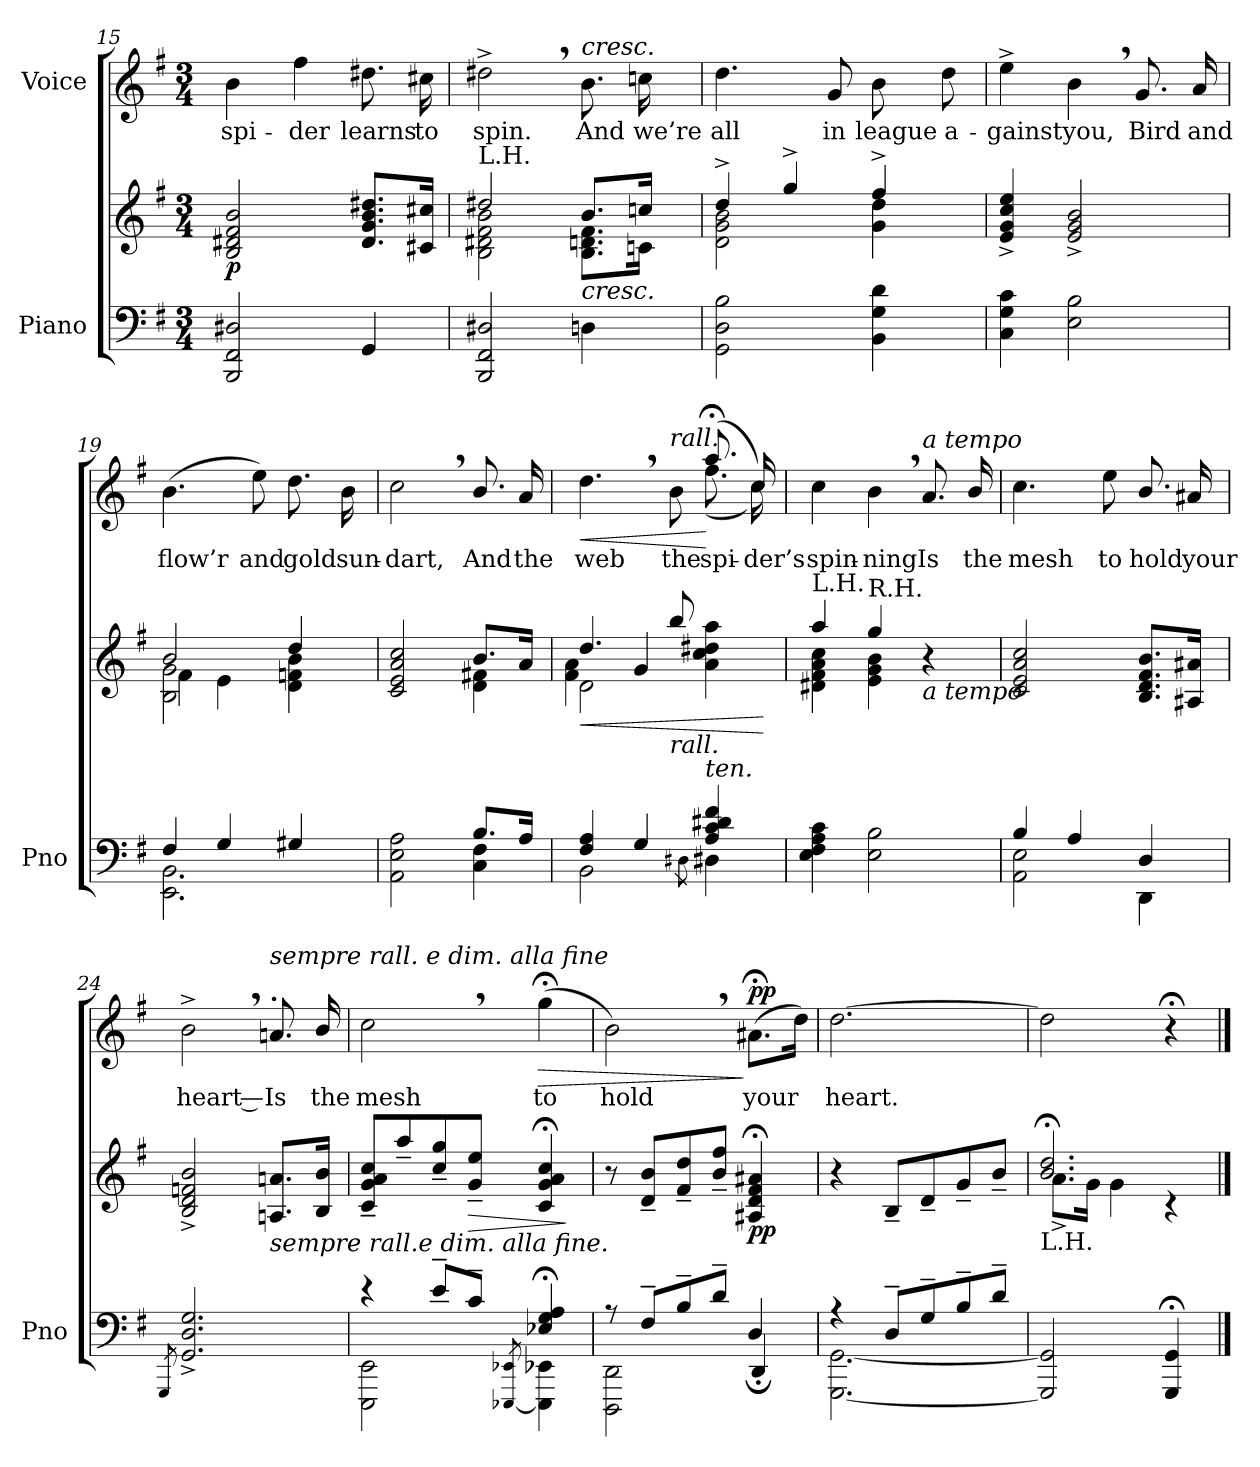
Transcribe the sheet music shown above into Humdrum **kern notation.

**kern	**kern	**dynam	**kern	**text	**dynam
*part2	*part2	*part2	*part1	*part1	*part1
*staff3	*staff2	*staff2/3	*staff1	*staff1	*staff1
*I"Piano	*	*	*I"Voice	*	*
*I'Pno	*	*	*	*	*
*clefF4	*clefG2	*	*clefG2	*	*
*k[f#]	*k[f#]	*	*k[f#]	*	*
*M3/4	*M3/4	*	*M3/4	*	*
=15	=15	=15	=15	=15	=15
!	!	!LO:DY:b	!	!LO:LY:b	!
2BBB/ 2FF#/ 2D#X/	2B/ 2d#X/ 2f#/ 2b/	p	4b\	spi-	.
!	!	!	!	!LO:LY:b	!
.	.	.	4ff#\	-der	.
!	!	!	!	!LO:LY:b	!
4GG/	8.d#/ 8.g/ 8.b/ 8.dd#X/L	.	8.dd#X\	learns	.
!	!	!	!	!LO:LY:b	!
.	16c#X/ 16cc#X/Jk	.	16cc#X\	to	.
!!LO:LB:g=z
=16	=16	=16	=16	=16	=16
*	*^	*	*	*	*
!	!LO:TX:a:t=L.H.	!	!	!	!	!
!	!	!	!	!	!LO:LY:b	!
2BBB/ 2FF#/ 2D#X/	2dd#X/	2B\ 2d#X\ 2f#\ 2b\	.	2dd#X^,\	spin.	.
!	!	!	!	!LO:TX:a:i:t=cresc.	!	!
!	!LO:TX:b:i:t=cresc.	!	!	!	!	!
!	!	!	!	!	!LO:LY:b	!
4Dn\	8.b/L	8.B\ 8.dn\ 8.f#\L	.	8.b\	And	.
!	!	!	!	!	!LO:LY:b	!
.	16ccn/Jk	16cn\Jk	.	16ccn\	we’re	.
=17	=17	=17	=17	=17	=17	=17
!	!	!	!	!	!LO:LY:b	!
2GG\ 2D\ 2B\	4dd^/	2d\ 2g\ 2b\	.	4.dd\	all	.
.	4gg^/	.	.	.	.	.
!	!	!	!	!	!LO:LY:b	!
.	.	.	.	8g/	in	.
!	!	!	!	!	!LO:LY:b	!
4BB\ 4G\ 4d\	4ff#^/	4g\ 4dd\	.	8b\	league	.
!	!	!	!	!	!LO:LY:b	!
.	.	.	.	8dd\	a-	.
*	*v	*v	*	*	*	*
=18	=18	=18	=18	=18	=18
!	!	!	!	!LO:LY:b	!
4C\ 4G\ 4c\	4e/^> 4g/^> 4cc/^> 4ee/^>	.	4ee^\	-gainst	.
!	!	!	!	!LO:LY:b	!
2E\ 2B\	2e/^> 2g/^> 2b/^>	.	4b,\	you,	.
!	!	!	!	!LO:LY:b	!
.	.	.	8.g/	Bird	.
!	!	!	!	!LO:LY:b	!
.	.	.	16a/	and	.
!!LO:PB:g=z
=19	=19	=19	=19	=19	=19
*^	*^	*	*	*	*
*	*	*	*^	*	*	*	*
!	!	!	!	!	!	!	!LO:LY:b	!
4F#/	2.EE\ 2.BB\	2b/	2B\ 2g\	4f#\	.	(4.b\	flow’r	.
4G/	.	.	.	4e\	.	.	.	.
!	!	!	!	!	!	!	!LO:LY:b	!
.	.	.	.	.	.	8ee\)	and	.
!	!	!	!	!	!	!	!LO:LY:b	!
4G#X/	.	4dd/	4d\ 4fn\ 4b\	4ryy	.	8.dd\	gold	.
!	!	!	!	!	!	!	!LO:LY:b	!
.	.	.	.	.	.	16b\	sun-	.
*	*	*	*v	*v	*	*	*	*
=20	=20	=20	=20	=20	=20	=20	=20
!	!	!	!	!	!	!LO:LY:b	!
2AA\ 2E\ 2A\	2ryy	2c/ 2e/ 2a/ 2cc/	2ryy	.	2cc,\	-dart,	.
!	!	!	!	!	!	!LO:LY:b	!
8.B/L	4C\ 4F#\	8.b/L	4d\ 4f#X\	.	8.b/	And	.
!	!	!	!	!	!	!LO:LY:b	!
16A/Jk	.	16a/Jk	.	.	16a/	the	.
*	*	*v	*v	*	*	*	*
=21	=21	=21	=21	=21	=21	=21
!	!	!	!LO:HP:b	!	!LO:LY:b	!LO:HP:b
*	*	*^	*	*^	*	*
*	*	*	*^	*	*	*	*	*
4F#/ 4A/	2BB\	4.dd/	2d\	4f#\ 4a\	<	4.dd,\	2ryy	web	<
4G/	.	.	.	4g/	.	.	.	.	.
!	!	!	!	!	!	!LO:TX:a:i:t=rall.	!	!	!
!	!	!LO:TX:b:i:t=rall.	!	!	!	!	!	!	!
!	!	!	!	!	!	!	!	!LO:LY:b	!
.	.	8bb/	.	.	.	8b\	.	the	.
.	8qD#X\	.	.	.	.	.	.	.	.
!	!	!LO:TX:b:i:t=ten.	!	!	!	!	!	!	!
!	!	!	!	!	!	!	!	!LO:LY:b	!
4A/ 4c/ 4d#X/ 4f#/	4D#\	4a\ 4cc\ 4dd#X\ 4aa\	4ryy	4ryy	.	(8.aa;</	(8.ff#\	spi-	[
!	!	!	!	!	!	!	!	!LO:LY:b	!
.	.	.	.	.	.	16cc/)	16cc\)	-der’s	.
*v	*v	*	*	*	*	*v	*v	*	*
*	*v	*v	*v	*	*	*	*
.	.	[	.	.	.
!!LO:LB:g=z
=22	=22	=22	=22	=22	=22
*	*^	*	*	*	*
!	!LO:TX:a:t=L.H.	!	!	!	!	!
!	!	!	!	!	!LO:LY:b	!
4E\ 4F#\ 4A\ 4c\	4aa/	4d#X\ 4f#\ 4a\ 4cc\	.	4cc\	spin-	.
!	!LO:TX:a:t=R.H.	!	!	!	!	!
!	!	!	!	!	!LO:LY:b	!
2E\ 2B\	4gg/	4e\ 4g\ 4b\	.	4b,\	-ning	.
!	!	!	!	!LO:TX:a:i:t=a tempo	!	!
!	!LO:TX:b:i:t=a tempo	!	!	!	!	!
!	!	!	!	!	!LO:LY:b	!
.	4r	4ryy	.	8.a/	Is	.
!	!	!	!	!	!LO:LY:b	!
.	.	.	.	16b/	the	.
*	*v	*v	*	*	*	*
=23	=23	=23	=23	=23	=23
*^	*	*	*	*	*
!	!	!	!	!	!LO:LY:b	!
4B/	2AA\ 2E\	2c/ 2e/ 2a/ 2cc/	.	4.cc\	mesh	.
4A/	.	.	.	.	.	.
!	!	!	!	!	!LO:LY:b	!
.	.	.	.	8ee\	to	.
!	!	!	!	!	!LO:LY:b	!
4D/	4DD\	8.B/ 8.d/ 8.f#/ 8.b/L	.	8.b/	hold	.
!	!	!	!	!	!LO:LY:b	!
.	.	16A#X/ 16a#X/Jk	.	16a#X/	your	.
*v	*v	*	*	*	*	*
=24	=24	=24	=24	=24	=24
8qGGG/	.	.	.	.	.
!	!	!	!	!LO:LY:b	!
2.GG/^> 2.D/^> 2.G/^>	2B/^> 2d/^> 2fn/^> 2b/^>	.	2b^,\	heart —	.
!	!	!	!LO:TX:a:i:t=sempre rall. e dim. alla fine	!	!
!	!	!	!LO:TX:a:B:t=.	!	!
!	!LO:TX:b:i:t=sempre rall.e dim. alla fine.	!	!	!	!
!	!	!	!	!LO:LY:b	!
.	8.Ani/ 8.ani/L	.	8.ani/	Is	.
!	!	!	!	!LO:LY:b	!
.	16B/ 16b/Jk	.	16b/	the	.
=25	=25	=25	=25	=25	=25
*^	*	*	*	*	*
!	!	!	!	!	!LO:LY:b	!
4r	2EEE\ 2EE\	8c/~> 8g/~> 8a/~> 8cc/~>L	.	2cc,\	mesh	.
.	.	8aa~>/	.	.	.	.
8e~/L	.	8cc/~> 8gg/~>	.	.	.	.
!	!	!	!LO:HP:b	!	!	!
8c~/J	.	8g/~> 8ee/~>J	>	.	.	.
.	[<8qEEE-X/ 8qEE-X/	.	.	.	.	.
!	!	!	!	!	!LO:LY:b	!LO:HP:b
4E-X/;< 4G/;< 4A/;<	4EEE-\] 4EE-\	4c/;< 4g/;< 4a/;< 4cc/;<	.	(4gg;<\	to	>
*v	*v	*	*	*	*	*
.	.	]	.	.	.
!!LO:LB:g=z
=26	=26	=26	=26	=26	=26
*^	*	*	*	*	*
!	!	!	!	!	!LO:LY:b	!
8r	2DDD\ 2DD\	8r	.	2b,\)	hold	.
8F#~/L	.	8d/~ 8b/~L	.	.	.	.
8B~/	.	8f#i/~ 8dd/~	.	.	.	.
8d~/J	.	8b/~ 8ff#/~J	.	.	.	.
!	!	!	!LO:DY:b	!	!LO:LY:b	!LO:DY:n=1:a
4D/	4DD;/	4A#X/;< 4d/;< 4f#/;< 4a#X/;<	pp	(8.a#X;<\L	your	] pp
.	.	.	.	16dd\Jk)	.	.
=27	=27	=27	=27	=27	=27	=27
!	!	!	!	!	!LO:LY:b	!
4r	[2.GGG\ [2.GG\	4r	.	[2.dd\	heart.	.
8D~/L	.	8B~/L	.	.	.	.
8G~/	.	8d~/	.	.	.	.
8B~/	.	8g~/	.	.	.	.
8d~/J	.	8b~/J	.	.	.	.
*v	*v	*	*	*	*	*
=28	=28	=28	=28	=28	=28
*	*^	*	*	*	*
!	!LO:TX:b:t=L.H.	!	!	!	!	!
2GGG/] 2GG/]	2.b/;< 2.dd/;<	8.a^\L	.	2dd\]	.	.
.	.	16g\Jk	.	.	.	.
.	.	4g\	.	.	.	.
4GGG/;< 4GG/;<	.	4r	.	4r;<	.	.
*	*v	*v	*	*	*	*
==	==	==	==	==	==
*-	*-	*-	*-	*-	*-
